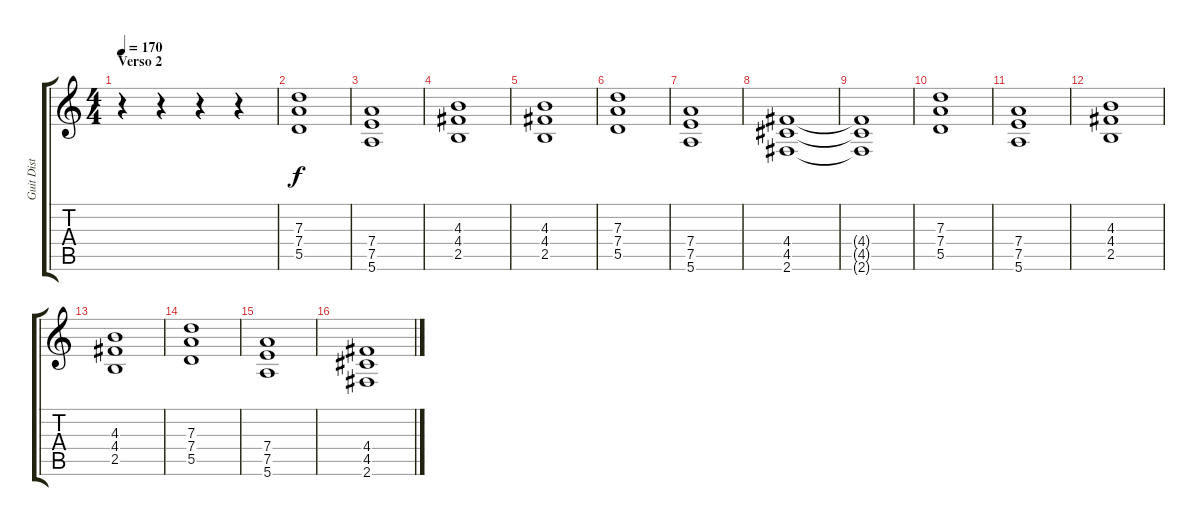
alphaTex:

\track ("Guit Dist" "Guit Dist") {instrument distortionguitar}
\staff {score tabs}
\tuning (E4 B3 G3 D3 A2 E2) {hide}
\ts (4 4)
\section ("" "Verso 2")
\tempo 170
\clef g2
\ks c
r.4{dy f instrument distortionguitar} r.4 r.4 r.4 |
(7.3 7.4 5.5).1 |
(7.4 7.5 5.6).1 |
(4.3 4.4 2.5).1 |
\section ("" "")
(4.3 4.4 2.5).1 |
(7.3 7.4 5.5).1 |
(7.4 7.5 5.6).1 |
(4.4 4.5 2.6).1 |
(4.4{t} 4.5{t} 2.6{t}).1 |
(7.3 7.4 5.5).1 |
(7.4 7.5 5.6).1 |
(4.3 4.4 2.5).1 |
(4.3 4.4 2.5).1 |
(7.3 7.4 5.5).1 |
(7.4 7.5 5.6).1 |
(4.4 4.5 2.6).1
